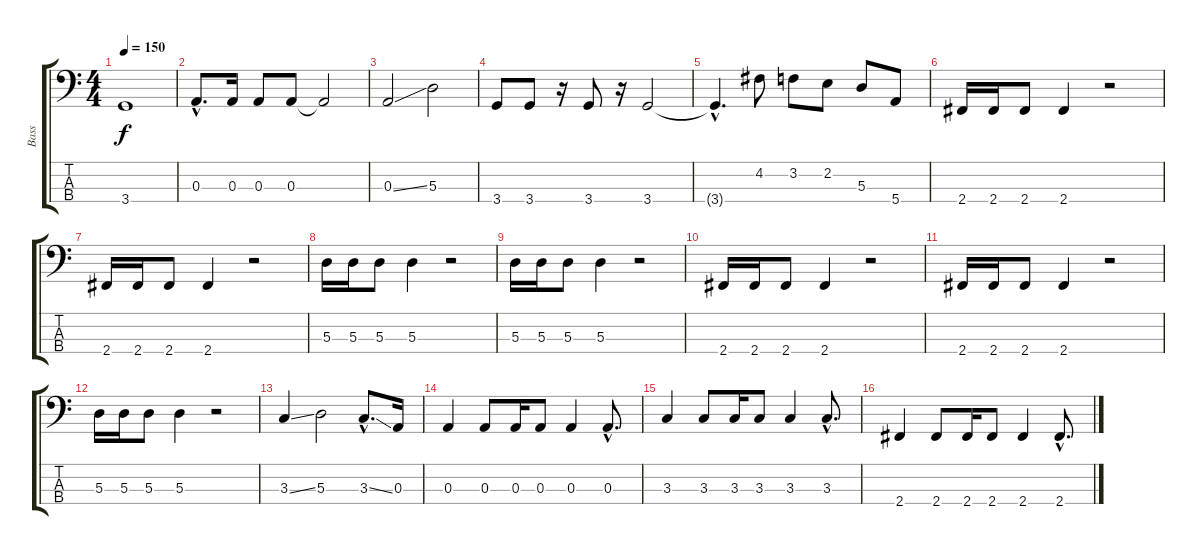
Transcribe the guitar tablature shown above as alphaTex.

\track ("Bass" "Bass") {instrument electricbassfinger}
\staff {score tabs}
\tuning (G2 D2 A1 E1) {hide}
\ts (4 4)
\tempo 150
\clef f4
\ks c
3.4{t}.1{dy f} |
0.3{hac}.8{d} 0.3.16 0.3.8 0.3.8 0.3{t}.2 |
0.3{ss}.2 5.3.2 |
3.4.8 3.4.8 r.16 3.4.8 r.16 3.4.2 |
3.4{hac t}.4{d} 4.2.8 3.2.8 2.2.8 5.3.8 5.4.8 |
2.4.16 2.4.16 2.4.8 2.4.4 r.2 |
2.4.16 2.4.16 2.4.8 2.4.4 r.2 |
5.3.16 5.3.16 5.3.8 5.3.4 r.2 |
5.3.16 5.3.16 5.3.8 5.3.4 r.2 |
2.4.16 2.4.16 2.4.8 2.4.4 r.2 |
2.4.16 2.4.16 2.4.8 2.4.4 r.2 |
5.3.16 5.3.16 5.3.8 5.3.4 r.2 |
3.3{ss}.4 5.3.2 3.3{ss hac}.8{d} 0.3.16 |
0.3.4 0.3.8 0.3.16 0.3.8 0.3.4 0.3{hac}.8{d} |
3.3.4 3.3.8 3.3.16 3.3.8 3.3.4 3.3{hac}.8{d} |
2.4.4 2.4.8 2.4.16 2.4.8 2.4.4 2.4{hac}.8{d}
